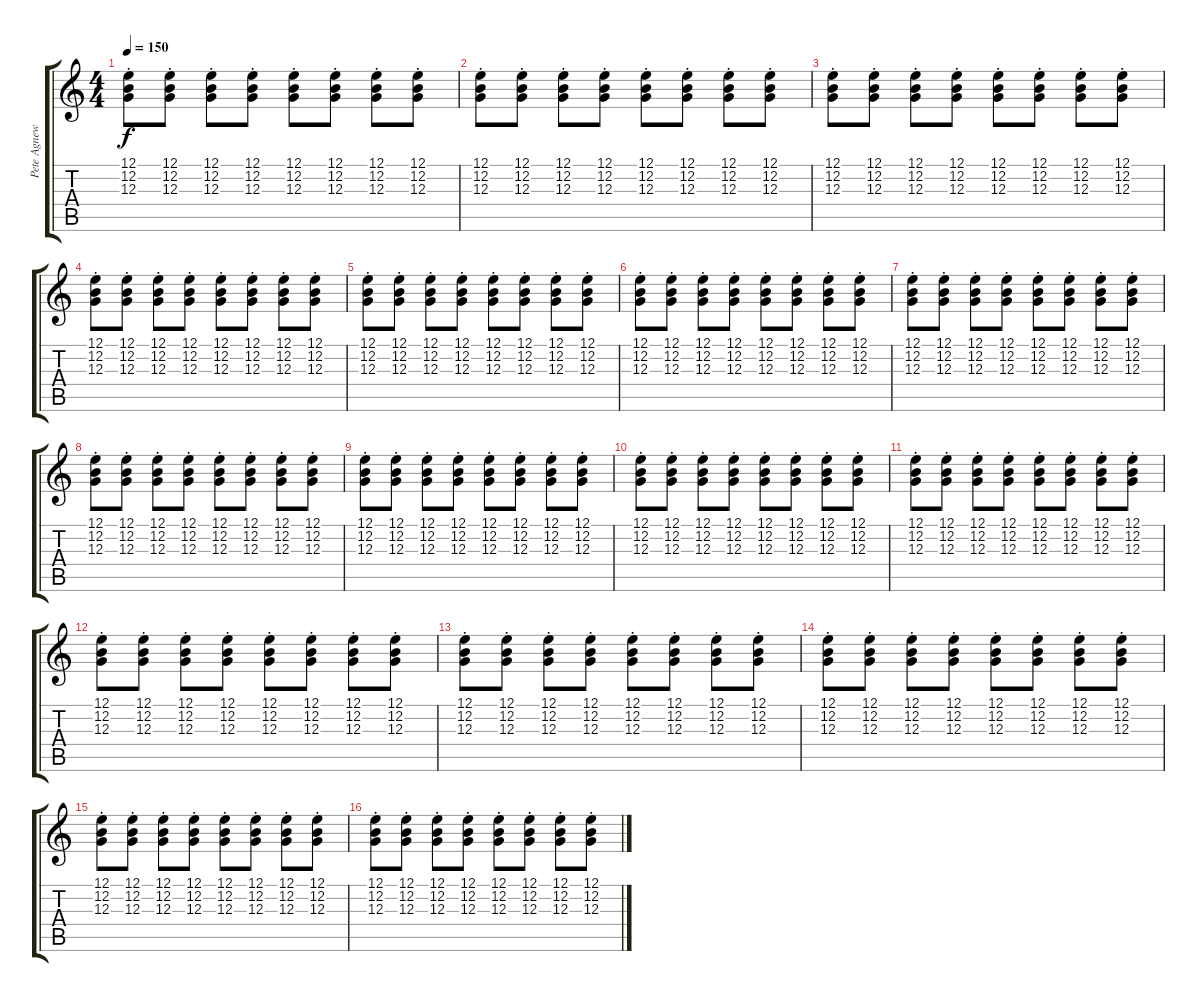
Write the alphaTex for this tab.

\track ("Pete Agnew (piano)" "Pete Agnew") {instrument acousticgrandpiano}
\staff {score tabs}
\tuning (E4 B3 G3 D3 A2 E2) {hide}
\ts (4 4)
\tempo 150
\clef g2
\ks c
(12.1{st} 12.2{st} 12.3{st}).8{dy f} (12.1{st} 12.2{st} 12.3{st}).8 (12.1{st} 12.2{st} 12.3{st}).8 (12.1{st} 12.2{st} 12.3{st}).8 (12.1{st} 12.2{st} 12.3{st}).8 (12.1{st} 12.2{st} 12.3{st}).8 (12.1{st} 12.2{st} 12.3{st}).8 (12.1{st} 12.2{st} 12.3{st}).8 |
(12.1{st} 12.2{st} 12.3{st}).8 (12.1{st} 12.2{st} 12.3{st}).8 (12.1{st} 12.2{st} 12.3{st}).8 (12.1{st} 12.2{st} 12.3{st}).8 (12.1{st} 12.2{st} 12.3{st}).8 (12.1{st} 12.2{st} 12.3{st}).8 (12.1{st} 12.2{st} 12.3{st}).8 (12.1{st} 12.2{st} 12.3{st}).8 |
(12.1{st} 12.2{st} 12.3{st}).8 (12.1{st} 12.2{st} 12.3{st}).8 (12.1{st} 12.2{st} 12.3{st}).8 (12.1{st} 12.2{st} 12.3{st}).8 (12.1{st} 12.2{st} 12.3{st}).8 (12.1{st} 12.2{st} 12.3{st}).8 (12.1{st} 12.2{st} 12.3{st}).8 (12.1{st} 12.2{st} 12.3{st}).8 |
(12.1{st} 12.2{st} 12.3{st}).8 (12.1{st} 12.2{st} 12.3{st}).8 (12.1{st} 12.2{st} 12.3{st}).8 (12.1{st} 12.2{st} 12.3{st}).8 (12.1{st} 12.2{st} 12.3{st}).8 (12.1{st} 12.2{st} 12.3{st}).8 (12.1{st} 12.2{st} 12.3{st}).8 (12.1{st} 12.2{st} 12.3{st}).8 |
(12.1{st} 12.2{st} 12.3{st}).8 (12.1{st} 12.2{st} 12.3{st}).8 (12.1{st} 12.2{st} 12.3{st}).8 (12.1{st} 12.2{st} 12.3{st}).8 (12.1{st} 12.2{st} 12.3{st}).8 (12.1{st} 12.2{st} 12.3{st}).8 (12.1{st} 12.2{st} 12.3{st}).8 (12.1{st} 12.2{st} 12.3{st}).8 |
(12.1{st} 12.2{st} 12.3{st}).8 (12.1{st} 12.2{st} 12.3{st}).8 (12.1{st} 12.2{st} 12.3{st}).8 (12.1{st} 12.2{st} 12.3{st}).8 (12.1{st} 12.2{st} 12.3{st}).8 (12.1{st} 12.2{st} 12.3{st}).8 (12.1{st} 12.2{st} 12.3{st}).8 (12.1{st} 12.2{st} 12.3{st}).8 |
(12.1{st} 12.2{st} 12.3{st}).8 (12.1{st} 12.2{st} 12.3{st}).8 (12.1{st} 12.2{st} 12.3{st}).8 (12.1{st} 12.2{st} 12.3{st}).8 (12.1{st} 12.2{st} 12.3{st}).8 (12.1{st} 12.2{st} 12.3{st}).8 (12.1{st} 12.2{st} 12.3{st}).8 (12.1{st} 12.2{st} 12.3{st}).8 |
(12.1{st} 12.2{st} 12.3{st}).8 (12.1{st} 12.2{st} 12.3{st}).8 (12.1{st} 12.2{st} 12.3{st}).8 (12.1{st} 12.2{st} 12.3{st}).8 (12.1{st} 12.2{st} 12.3{st}).8 (12.1{st} 12.2{st} 12.3{st}).8 (12.1{st} 12.2{st} 12.3{st}).8 (12.1{st} 12.2{st} 12.3{st}).8 |
(12.1{st} 12.2{st} 12.3{st}).8 (12.1{st} 12.2{st} 12.3{st}).8 (12.1{st} 12.2{st} 12.3{st}).8 (12.1{st} 12.2{st} 12.3{st}).8 (12.1{st} 12.2{st} 12.3{st}).8 (12.1{st} 12.2{st} 12.3{st}).8 (12.1{st} 12.2{st} 12.3{st}).8 (12.1{st} 12.2{st} 12.3{st}).8 |
(12.1{st} 12.2{st} 12.3{st}).8 (12.1{st} 12.2{st} 12.3{st}).8 (12.1{st} 12.2{st} 12.3{st}).8 (12.1{st} 12.2{st} 12.3{st}).8 (12.1{st} 12.2{st} 12.3{st}).8 (12.1{st} 12.2{st} 12.3{st}).8 (12.1{st} 12.2{st} 12.3{st}).8 (12.1{st} 12.2{st} 12.3{st}).8 |
(12.1{st} 12.2{st} 12.3{st}).8 (12.1{st} 12.2{st} 12.3{st}).8 (12.1{st} 12.2{st} 12.3{st}).8 (12.1{st} 12.2{st} 12.3{st}).8 (12.1{st} 12.2{st} 12.3{st}).8 (12.1{st} 12.2{st} 12.3{st}).8 (12.1{st} 12.2{st} 12.3{st}).8 (12.1{st} 12.2{st} 12.3{st}).8 |
(12.1{st} 12.2{st} 12.3{st}).8 (12.1{st} 12.2{st} 12.3{st}).8 (12.1{st} 12.2{st} 12.3{st}).8 (12.1{st} 12.2{st} 12.3{st}).8 (12.1{st} 12.2{st} 12.3{st}).8 (12.1{st} 12.2{st} 12.3{st}).8 (12.1{st} 12.2{st} 12.3{st}).8 (12.1{st} 12.2{st} 12.3{st}).8 |
(12.1{st} 12.2{st} 12.3{st}).8 (12.1{st} 12.2{st} 12.3{st}).8 (12.1{st} 12.2{st} 12.3{st}).8 (12.1{st} 12.2{st} 12.3{st}).8 (12.1{st} 12.2{st} 12.3{st}).8 (12.1{st} 12.2{st} 12.3{st}).8 (12.1{st} 12.2{st} 12.3{st}).8 (12.1{st} 12.2{st} 12.3{st}).8 |
(12.1{st} 12.2{st} 12.3{st}).8 (12.1{st} 12.2{st} 12.3{st}).8 (12.1{st} 12.2{st} 12.3{st}).8 (12.1{st} 12.2{st} 12.3{st}).8 (12.1{st} 12.2{st} 12.3{st}).8 (12.1{st} 12.2{st} 12.3{st}).8 (12.1{st} 12.2{st} 12.3{st}).8 (12.1{st} 12.2{st} 12.3{st}).8 |
(12.1{st} 12.2{st} 12.3{st}).8 (12.1{st} 12.2{st} 12.3{st}).8 (12.1{st} 12.2{st} 12.3{st}).8 (12.1{st} 12.2{st} 12.3{st}).8 (12.1{st} 12.2{st} 12.3{st}).8 (12.1{st} 12.2{st} 12.3{st}).8 (12.1{st} 12.2{st} 12.3{st}).8 (12.1{st} 12.2{st} 12.3{st}).8 |
(12.1{st} 12.2{st} 12.3{st}).8 (12.1{st} 12.2{st} 12.3{st}).8 (12.1{st} 12.2{st} 12.3{st}).8 (12.1{st} 12.2{st} 12.3{st}).8 (12.1{st} 12.2{st} 12.3{st}).8 (12.1{st} 12.2{st} 12.3{st}).8 (12.1{st} 12.2{st} 12.3{st}).8 (12.1{st} 12.2{st} 12.3{st}).8
